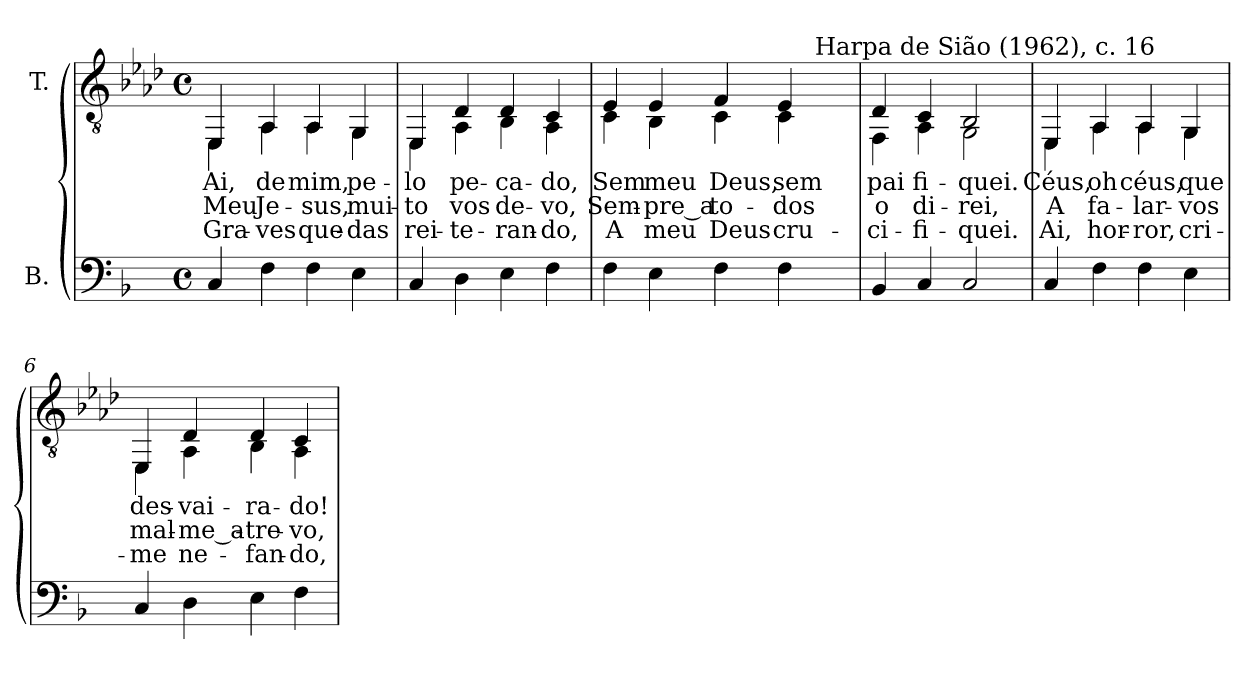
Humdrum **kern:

**kern	**kern	**text	**text	**text
*part2	*part1	*part1	*part1	*part1
*staff2	*staff1	*staff1	*staff1	*staff1
*I"B.	*I"T.	*	*	*
!!LO:PB:g=z
*clefF4	*clefGv2	*	*	*
*	*ITrd2c3	*	*	*
*k[b-]	*k[b-]	*	*	*
*F:	*F:	*	*	*
*M4/4	*M4/4	*	*	*
*met(c)	*met(c)	*	*	*
*MM80	*MM80	*	*	*
=1	=1	=1	=1	=1
!	!LO:TX:b:cj:t=3.	!	!	!
!	!LO:TX:b:cj:t=2.	!	!	!
!	!LO:TX:b:cj:t=1.	!	!	!
!	!	!LO:LY:b:color=#000000	!LO:LY:b:color=#000000	!LO:LY:b:color=#000000
*	*^	*	*	*
4Ci/	4CCi/	4CCi\	Ai,	Meu	Gra-
!	!	!	!LO:LY:b:color=#000000	!LO:LY:b:color=#000000	!LO:LY:b:color=#000000
4Fi\	4FFi/	4FFi\	de	Je-	-ves
!	!	!	!LO:LY:b:color=#000000	!LO:LY:b:color=#000000	!LO:LY:b:color=#000000
4Fi\	4FFi/	4FFi\	mim,	-sus,	que-
!	!	!	!LO:LY:b:color=#000000	!LO:LY:b:color=#000000	!LO:LY:b:color=#000000
4Ei\	4EEi/	4EEi\	pe-	mui-	-das
=2	=2	=2	=2	=2	=2
!	!	!	!LO:LY:b:color=#000000	!LO:LY:b:color=#000000	!LO:LY:b:color=#000000
4Ci/	4CCi/	4CCi\	-lo	-to	rei-
!	!	!	!LO:LY:b:color=#000000	!LO:LY:b:color=#000000	!LO:LY:b:color=#000000
4Di\	4BB-i/	4FFi\	pe-	vos	-te-
!	!	!	!LO:LY:b:color=#000000	!LO:LY:b:color=#000000	!LO:LY:b:color=#000000
4Ei\	4BB-i/	4GGi\	-ca-	de-	-ran-
!	!	!	!LO:LY:b:color=#000000	!LO:LY:b:color=#000000	!LO:LY:b:color=#000000
4Fi\	4AAi/	4FFi\	-do,	-vo,	-do,
*	*v	*v	*	*	*
=3	=3	=3	=3	=3
*	*^	*	*	*
!	!	!	!LO:LY:b:color=#000000	!LO:LY:b:color=#000000	!LO:LY:b:color=#000000
*	*	*^	*	*	*
4Fi\	4Ci/	4AAi\	2ryy	Sem	Sem-	A
!	!	!	!	!LO:LY:b:color=#000000	!LO:LY:b:color=#000000	!LO:LY:b:color=#000000
4Ei\	4Ci/	4GGi\	.	meu	-pre_a	meu
!	!	!	!	!LO:LY:b:color=#000000	!LO:LY:b:color=#000000	!LO:LY:b:color=#000000
4Fi\	4Di/	4AAi\	4ryy	Deus,	to-	Deus
!	!	!	!	!LO:LY:b:color=#000000	!LO:LY:b:color=#000000	!LO:LY:b:color=#000000
4Fi\	4Ci/	4AAi\	8ryy	sem	-dos	cru-
.	.	.	128ryy	.	.	.
.	.	.	512ryy	.	.	.
!	!	!	!LO:TX:a:t=Harpa de Sião (1962), c. 16	!	!	!
.	.	.	16ryy	.	.	.
.	.	.	32ryy	.	.	.
.	.	.	64ryy	.	.	.
.	.	.	256.ryy	.	.	.
*	*v	*v	*v	*	*	*
=4	=4	=4	=4	=4
*	*^	*	*	*
*	*	*^	*	*	*
!	!	!	!	!LO:LY:b:color=#000000	!LO:LY:b:color=#000000	!LO:LY:b:color=#000000
*	*	*v	*v	*	*	*
4BB-i/	4BB-i/	4DDi\	pai	o	-ci-
!	!	!	!LO:LY:b:color=#000000	!LO:LY:b:color=#000000	!LO:LY:b:color=#000000
4Ci/	4AAi/	4FFi\	fi-	di-	-fi-
!	!	!	!LO:LY:b:color=#000000	!LO:LY:b:color=#000000	!LO:LY:b:color=#000000
2Ci/	2GGi/	2EEi\	-quei.	-rei,	-quei.
!!LO:LB:g=z	!!
=5	=5	=5	=5	=5	=5
!	!	!	!LO:LY:b:color=#000000	!LO:LY:b:color=#000000	!LO:LY:b:color=#000000
4Ci/	4CCi/	4CCi\	Céus,	A	Ai,
!	!	!	!LO:LY:b:color=#000000	!LO:LY:b:color=#000000	!LO:LY:b:color=#000000
4Fi\	4FFi/	4FFi\	oh	fa-	hor-
!	!	!	!LO:LY:b:color=#000000	!LO:LY:b:color=#000000	!LO:LY:b:color=#000000
4Fi\	4FFi/	4FFi\	céus,	-lar-	-ror,
!	!	!	!LO:LY:b:color=#000000	!LO:LY:b:color=#000000	!LO:LY:b:color=#000000
4Ei\	4EEi/	4EEi\	que	-vos	cri-
=6	=6	=6	=6	=6	=6
!	!	!	!LO:LY:b:color=#000000	!LO:LY:b:color=#000000	!LO:LY:b:color=#000000
4Ci/	4CCi/	4CCi\	des-	mal-	-me
!	!	!	!LO:LY:b:color=#000000	!LO:LY:b:color=#000000	!LO:LY:b:color=#000000
4Di\	4BB-i/	4FFi\	-vai-	-me_a-	ne-
!	!	!	!LO:LY:b:color=#000000	!LO:LY:b:color=#000000	!LO:LY:b:color=#000000
4Ei\	4BB-i/	4GGi\	-ra-	-tre-	-fan-
!	!	!	!LO:LY:b:color=#000000	!LO:LY:b:color=#000000	!LO:LY:b:color=#000000
4Fi\	4AAi/	4FFi\	-do!	-vo,	-do,
*	*v	*v	*	*	*
=	=	=	=	=
*-	*-	*-	*-	*-
